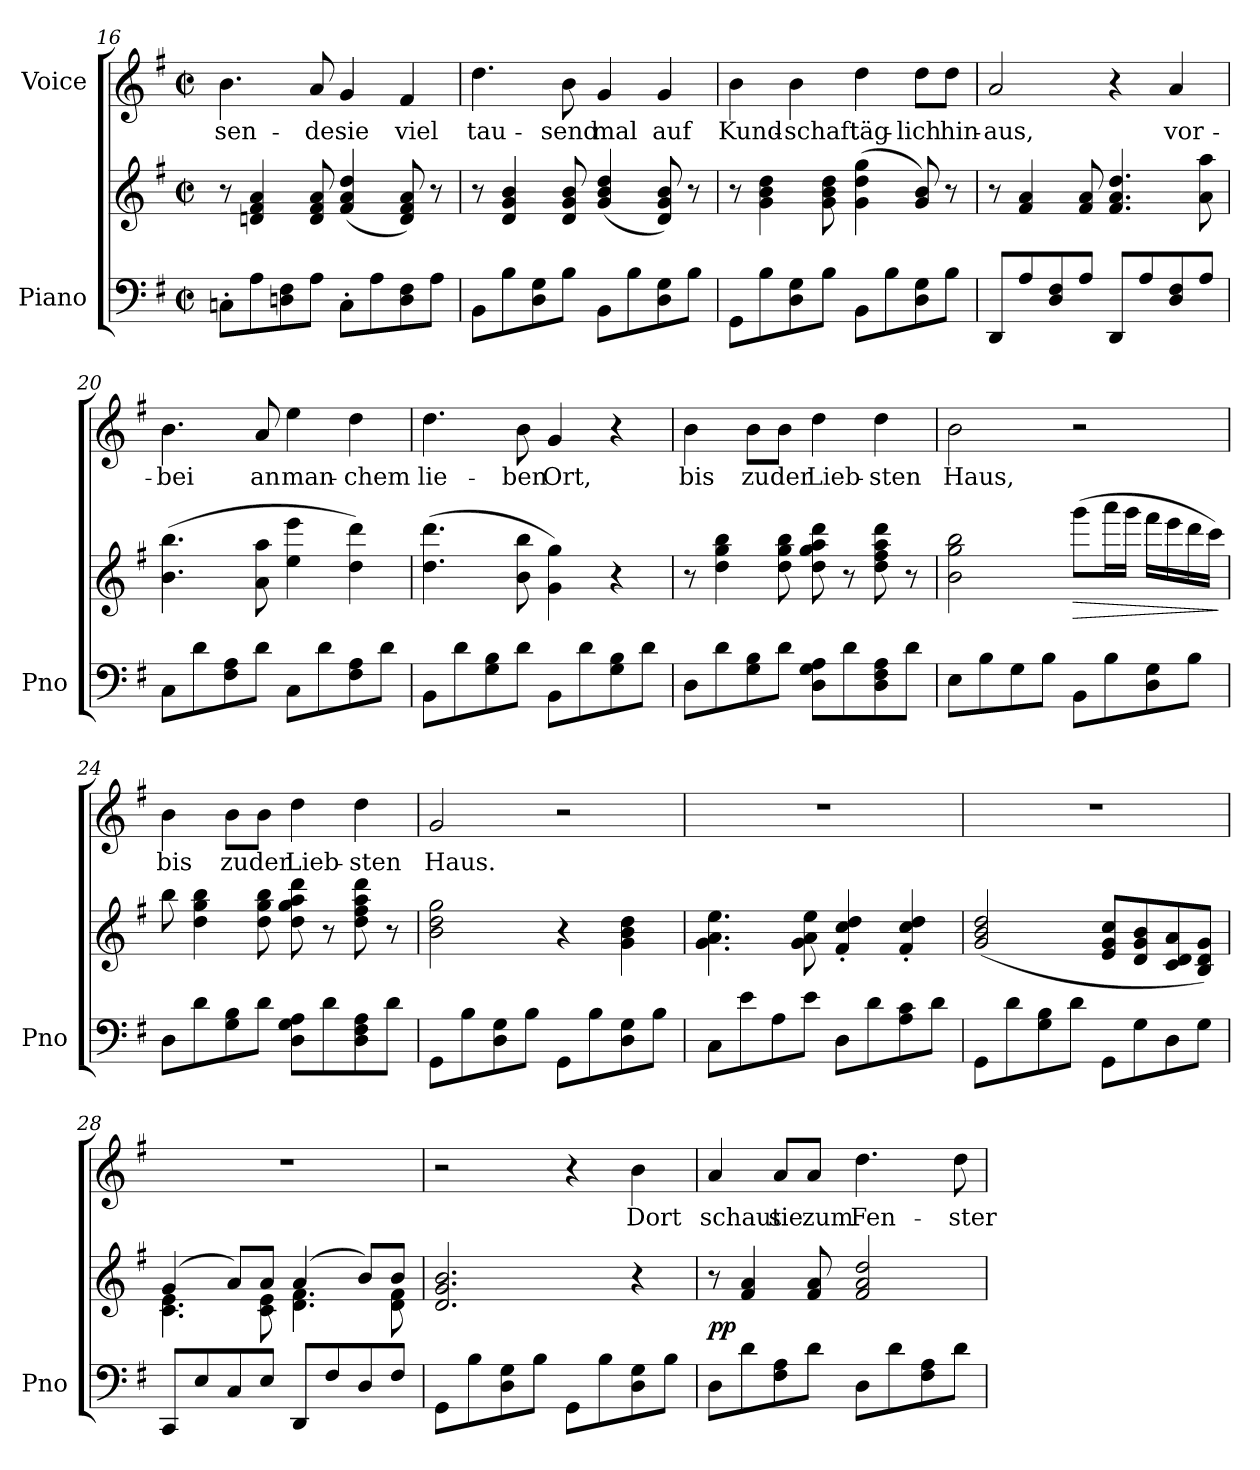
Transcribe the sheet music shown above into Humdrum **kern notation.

**kern	**kern	**dynam	**kern	**text
*part2	*part2	*part2	*part1	*part1
*staff3	*staff2	*staff2/3	*staff1	*staff1
*I"Piano	*	*	*I"Voice	*
*I'Pno	*	*	*	*
*clefF4	*clefG2	*	*clefG2	*
*k[f#]	*k[f#]	*	*k[f#]	*
*M2/2	*M2/2	*	*M2/2	*
*met(c|)	*met(c|)	*	*met(c|)	*
=16	=16	=16	=16	=16
8Cn'\L	8r	.	4.b\	sen-
8A\	4dn/ 4f#/ 4a/	.	.	.
8Dn\ 8F#\	.	.	.	.
8A\J	8d/ 8f#/ 8a/	.	8a/	-de
8C'\L	(4f#/ 4a/ 4dd/	.	4g/	sie
8A\	.	.	.	.
8D\ 8F#\	8d/ 8f#/ 8a/)	.	4f#/	viel
8A\J	8r	.	.	.
=17	=17	=17	=17	=17
8BB\L	8r	.	4.dd\	tau-
8B\	4d/ 4g/ 4b/	.	.	.
8D\ 8G\	.	.	.	.
8B\J	8d/ 8g/ 8b/	.	8b\	-send
8BB\L	(4g/ 4b/ 4dd/	.	4g/	mal
8B\	.	.	.	.
8D\ 8G\	8d/ 8g/ 8b/)	.	4g/	auf
8B\J	8r	.	.	.
=18	=18	=18	=18	=18
8GG\L	8r	.	4b\	Kund-
8B\	4g\ 4b\ 4dd\	.	.	.
8D\ 8G\	.	.	4b\	-schaft
8B\J	8g\ 8b\ 8dd\	.	.	.
8BB\L	(4g\ 4dd\ 4gg\	.	4dd\	täg-
8B\	.	.	.	.
8D\ 8G\	8g/ 8b/)	.	8dd\L	-lich
8B\J	8r	.	8dd\J	hin-
=19	=19	=19	=19	=19
8DD/L	8r	.	2a/	-aus,
8A/	4f#/ 4a/	.	.	.
8D/ 8F#/	.	.	.	.
8A/J	8f#/ 8a/	.	.	.
8DD/L	4.f#/ 4.a/ 4.dd/	.	4r	.
8A/	.	.	.	.
8D/ 8F#/	.	.	4a/	vor-
8A/J	8a\ 8aa\	.	.	.
=20	=20	=20	=20	=20
8C\L	(4.b\ 4.bb\	.	4.b\	-bei
8d\	.	.	.	.
8F#\ 8A\	.	.	.	.
8d\J	8a\ 8aa\	.	8a/	an
8C\L	4ee\ 4eee\	.	4ee\	man-
8d\	.	.	.	.
8F#\ 8A\	4dd\ 4ddd\)	.	4dd\	-chem
8d\J	.	.	.	.
=21	=21	=21	=21	=21
8BB\L	(4.dd\ 4.ddd\	.	4.dd\	lie-
8d\	.	.	.	.
8G\ 8B\	.	.	.	.
8d\J	8b\ 8bb\	.	8b\	-ben
8BB\L	4g\ 4gg\)	.	4g/	Ort,
8d\	.	.	.	.
8G\ 8B\	4r	.	4r	.
8d\J	.	.	.	.
=22	=22	=22	=22	=22
8D\L	8r	.	4b\	bis
8d\	4dd\ 4gg\ 4bb\	.	.	.
8G\ 8B\	.	.	8b\L	zu
8d\J	8dd\ 8gg\ 8bb\	.	8b\J	der
8D\ 8G\ 8A\L	8dd\ 8gg\ 8aa\ 8ddd\	.	4dd\	Lieb-
8d\	8r	.	.	.
8D\ 8F#\ 8A\	8dd\ 8ff#\ 8aa\ 8ddd\	.	4dd\	-sten
8d\J	8r	.	.	.
=23	=23	=23	=23	=23
8E\L	2b\ 2gg\ 2bb\	.	2b\	Haus,
8B\	.	.	.	.
8G\	.	.	.	.
8B\J	.	.	.	.
!	!	!LO:HP:b	!	!
8BB\L	(8ggg\L	>	2r	.
8B\	16aaa\L	.	.	.
.	16ggg\JJ	.	.	.
8D\ 8G\	16fff#\LL	.	.	.
.	16eee\	.	.	.
8B\J	16ddd\	.	.	.
.	16ccc\JJ)	.	.	.
.	.	]	.	.
=24	=24	=24	=24	=24
8D\L	8bb\	.	4b\	bis
8d\	4dd\ 4gg\ 4bb\	.	.	.
8G\ 8B\	.	.	8b\L	zu
8d\J	8dd\ 8gg\ 8bb\	.	8b\J	der
8D\ 8G\ 8A\L	8dd\ 8gg\ 8aa\ 8ddd\	.	4dd\	Lieb-
8d\	8r	.	.	.
8D\ 8F#\ 8A\	8dd\ 8ff#\ 8aa\ 8ddd\	.	4dd\	-sten
8d\J	8r	.	.	.
=25	=25	=25	=25	=25
8GG\L	2b\ 2dd\ 2gg\	.	2g/	Haus.
8B\	.	.	.	.
8D\ 8G\	.	.	.	.
8B\J	.	.	.	.
8GG\L	4r	.	2r	.
8B\	.	.	.	.
8D\ 8G\	4g\ 4b\ 4dd\	.	.	.
8B\J	.	.	.	.
=26	=26	=26	=26	=26
8C\L	4.g\ 4.a\ 4.ee\	.	1r	.
8e\	.	.	.	.
8A\	.	.	.	.
8e\J	8g\ 8a\ 8ee\	.	.	.
8D\L	4f#/' 4cc/' 4dd/'	.	.	.
8d\	.	.	.	.
8A\ 8c\	4f#/' 4cc/' 4dd/'	.	.	.
8d\J	.	.	.	.
=27	=27	=27	=27	=27
8GG\L	(<2g/ 2b/ 2dd/	.	1r	.
8d\	.	.	.	.
8G\ 8B\	.	.	.	.
8d\J	.	.	.	.
8GG\L	8e/ 8g/ 8cc/L	.	.	.
8G\	8d/ 8g/ 8b/	.	.	.
8D\	8c/ 8d/ 8a/	.	.	.
8G\J	8B/ 8d/ 8g/J)	.	.	.
=28	=28	=28	=28	=28
*	*^	*	*	*
8CC/L	(4g/	4.c\ 4.e\	.	1r	.
8E/	.	.	.	.	.
8C/	8a/L)	.	.	.	.
8E/J	8a/J	8c\ 8e\	.	.	.
8DD/L	(4a/	4.d\ 4.f#\	.	.	.
8F#/	.	.	.	.	.
8D/	8b/L)	.	.	.	.
8F#/J	8b/J	8d\ 8f#\	.	.	.
*	*v	*v	*	*	*
=29	=29	=29	=29	=29
8GG\L	2.d/ 2.g/ 2.b/	.	2r	.
8B\	.	.	.	.
8D\ 8G\	.	.	.	.
8B\J	.	.	.	.
8GG\L	.	.	4r	.
8B\	.	.	.	.
8D\ 8G\	4r	.	4b\	Dort
8B\J	.	.	.	.
=30	=30	=30	=30	=30
!	!	!LO:DY:a=2	!	!
8D\L	8r	pp	4a/	schaut
8d\	4f#/ 4a/	.	.	.
8F#\ 8A\	.	.	8a/L	sie
8d\J	8f#/ 8a/	.	8a/J	zum
8D\L	2f#/ 2a/ 2dd/	.	4.dd\	Fen-
8d\	.	.	.	.
8F#\ 8A\	.	.	.	.
8d\J	.	.	8dd\	-ster
=	=	=	=	=
*-	*-	*-	*-	*-
